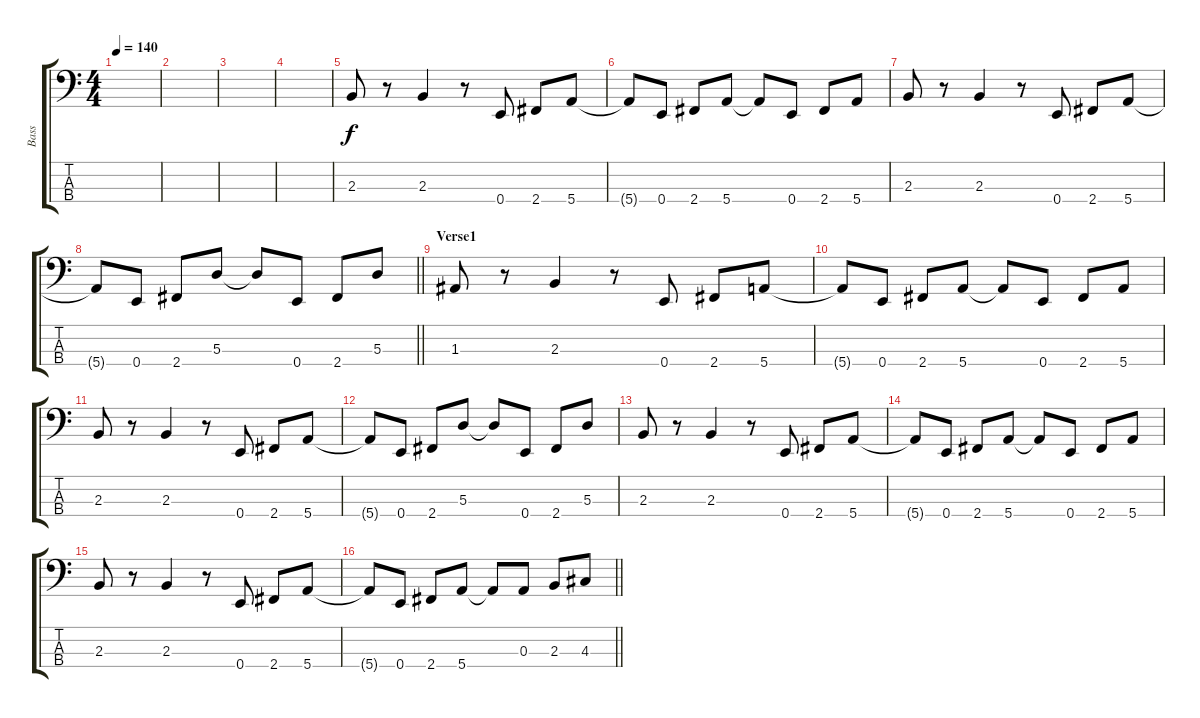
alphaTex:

\track ("Bass" "Bass") {instrument electricbassfinger}
\staff {score tabs}
\tuning (G2 D2 A1 E1) {hide}
\ts (4 4)
\tempo 140
\clef f4
\ks c
|
|
|
|
2.3.8 r.8 2.3.4 r.8 0.4.8 2.4.8 5.4.8 |
5.4{t}.8 0.4.8 2.4.8 5.4.8 5.4{t}.8 0.4.8 2.4.8 5.4.8 |
2.3.8 r.8 2.3.4 r.8 0.4.8 2.4.8 5.4.8 |
\barLineRight lightlight
5.4{t}.8 0.4.8 2.4.8 5.3.8 5.3{t}.8 0.4.8 2.4.8 5.3.8 |
\section ("" "Verse1")
1.3.8 r.8 2.3.4 r.8 0.4.8 2.4.8 5.4.8 |
5.4{t}.8 0.4.8 2.4.8 5.4.8 5.4{t}.8 0.4.8 2.4.8 5.4.8 |
2.3.8 r.8 2.3.4 r.8 0.4.8 2.4.8 5.4.8 |
5.4{t}.8 0.4.8 2.4.8 5.3.8 5.3{t}.8 0.4.8 2.4.8 5.3.8 |
2.3.8 r.8 2.3.4 r.8 0.4.8 2.4.8 5.4.8 |
5.4{t}.8 0.4.8 2.4.8 5.4.8 5.4{t}.8 0.4.8 2.4.8 5.4.8 |
2.3.8 r.8 2.3.4 r.8 0.4.8 2.4.8 5.4.8 |
\barLineRight lightlight
5.4{t}.8 0.4.8 2.4.8 5.4.8 5.4{t}.8 0.3.8 2.3.8 4.3.8
